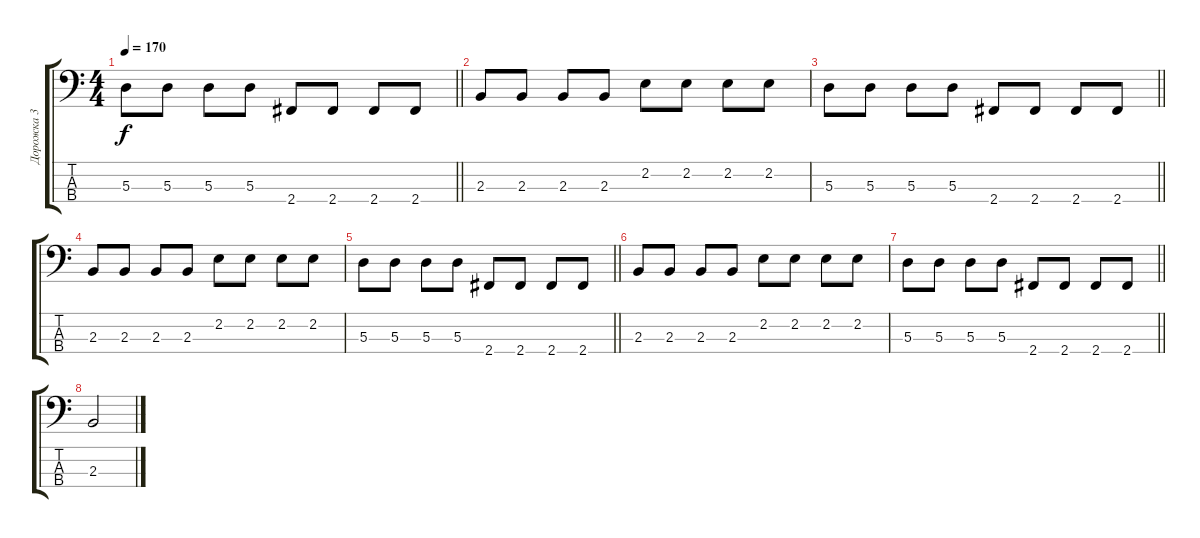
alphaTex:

\track ("Дорожка 3" "Дорожка 3") {instrument electricbassfinger}
\staff {score tabs}
\tuning (G2 D2 A1 E1) {hide}
\ts (4 4)
\tempo 170
\clef f4
\barLineRight lightlight
\ks c
5.3.8{dy f} 5.3.8 5.3.8 5.3.8 2.4.8 2.4.8 2.4.8 2.4.8 |
2.3.8 2.3.8 2.3.8 2.3.8 2.2.8 2.2.8 2.2.8 2.2.8 |
\barLineRight lightlight
5.3.8 5.3.8 5.3.8 5.3.8 2.4.8 2.4.8 2.4.8 2.4.8 |
2.3.8 2.3.8 2.3.8 2.3.8 2.2.8 2.2.8 2.2.8 2.2.8 |
\barLineRight lightlight
5.3.8 5.3.8 5.3.8 5.3.8 2.4.8 2.4.8 2.4.8 2.4.8 |
2.3.8 2.3.8 2.3.8 2.3.8 2.2.8 2.2.8 2.2.8 2.2.8 |
\barLineRight lightlight
5.3.8 5.3.8 5.3.8 5.3.8 2.4.8 2.4.8 2.4.8 2.4.8 |
2.3.2
